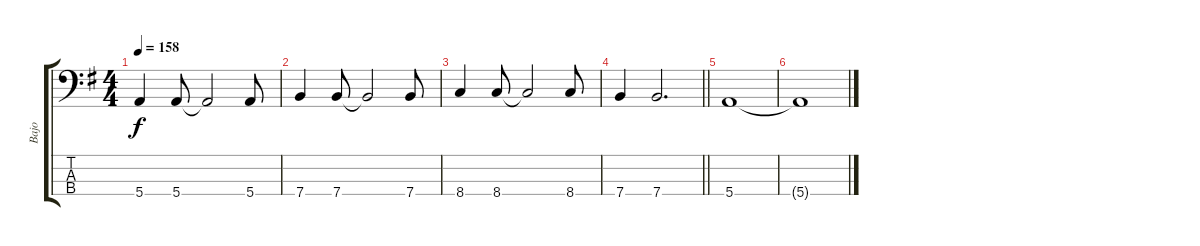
\track ("Bajo" "Bajo") {instrument electricbassfinger}
\staff {score tabs}
\tuning (G2 D2 A1 E1) {hide}
\ts (4 4)
\tempo 158
\clef f4
\ks g
5.4.4{dy f} 5.4.8 5.4{t}.2 5.4.8 |
7.4.4 7.4.8 7.4{t}.2 7.4.8 |
8.4.4 8.4.8 8.4{t}.2 8.4.8 |
\barLineRight lightlight
7.4.4 7.4.2{d} |
5.4.1 |
5.4{t}.1
